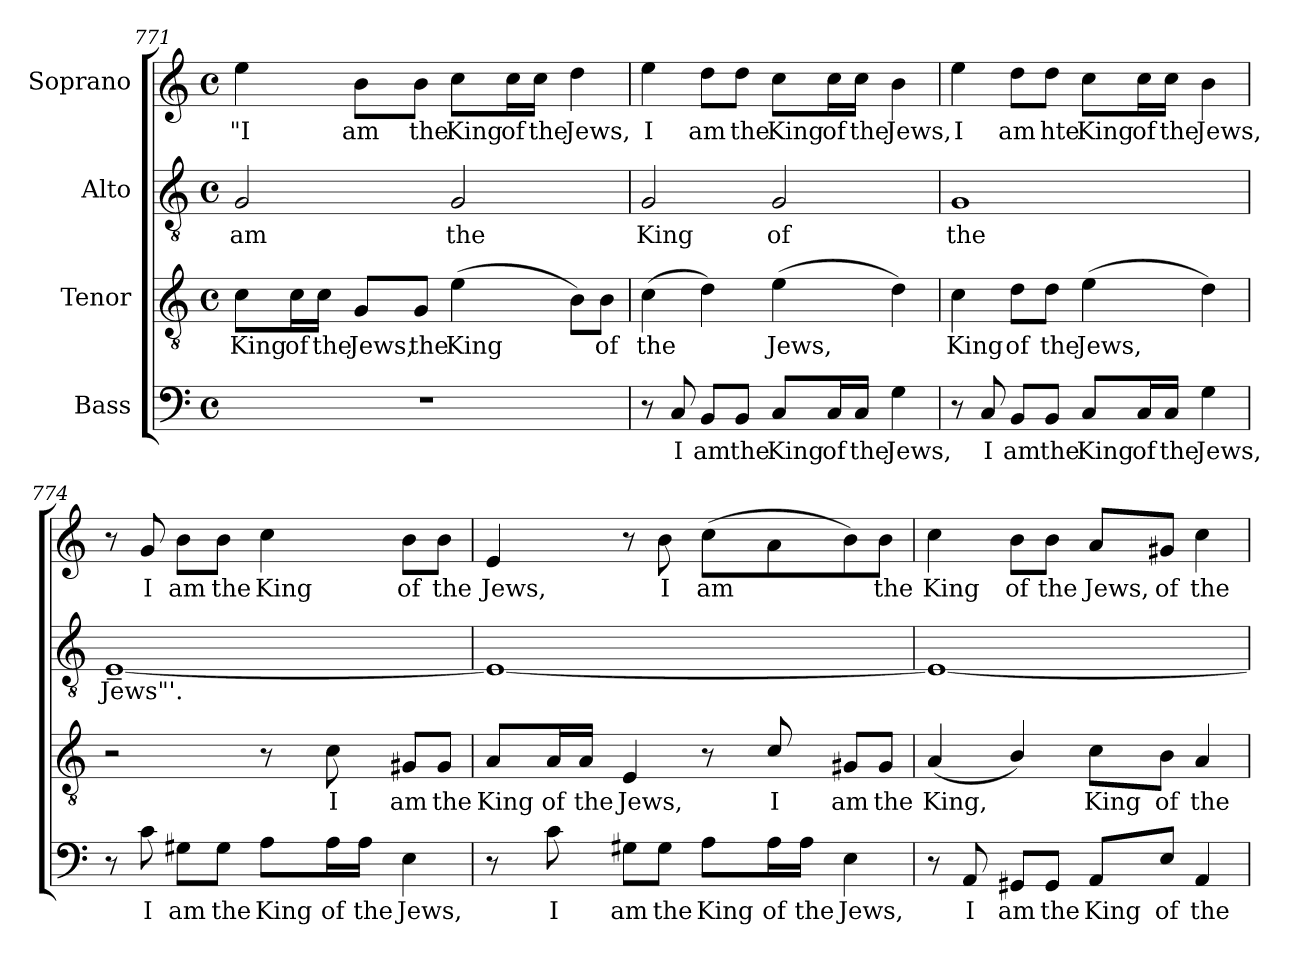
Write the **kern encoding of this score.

**kern	**text	**kern	**text	**kern	**text	**kern	**text
*part4	*part4	*part3	*part3	*part2	*part2	*part1	*part1
*staff4	*staff4	*staff3	*staff3	*staff2	*staff2	*staff1	*staff1
*I"Bass	*	*I"Tenor	*	*I"Alto	*	*I"Soprano	*
!!LO:LB:g=z
*clefF4	*	*clefGv2	*	*clefGv2	*	*clefG2	*
*	*	*ITrd7c12	*	*ITrd7c12	*	*	*
*k[]	*	*k[]	*	*k[]	*	*k[]	*
*C:	*	*C:	*	*C:	*	*C:	*
*M4/4	*	*M4/4	*	*M4/4	*	*M4/4	*
*met(c)	*	*met(c)	*	*met(c)	*	*met(c)	*
=771	=771	=771	=771	=771	=771	=771	=771
!	!	!	!LO:LY:b:color=#000000	!	!	!	!
!	!	!	!	!	!LO:LY:b:color=#000000	!	!
!	!	!	!	!	!	!	!LO:LY:b:color=#000000
1r	.	8Ci\L	King	2GGi/	am	4eei\	"I
!	!	!	!LO:LY:b:color=#000000	!	!	!	!
.	.	16Ci\L	of	.	.	.	.
!	!	!	!LO:LY:b:color=#000000	!	!	!	!
.	.	16Ci\JJ	the	.	.	.	.
!	!	!	!LO:LY:b:color=#000000	!	!	!	!
!	!	!	!	!	!	!	!LO:LY:b:color=#000000
.	.	8GGi/L	Jews,	.	.	8bi\L	am
!	!	!	!LO:LY:b:color=#000000	!	!	!	!
!	!	!	!	!	!	!	!LO:LY:b:color=#000000
.	.	8GGi/J	the	.	.	8bi\J	the
!	!	!	!LO:LY:b:color=#000000	!	!	!	!
!	!	!	!	!	!LO:LY:b:color=#000000	!	!
!	!	!	!	!	!	!	!LO:LY:b:color=#000000
.	.	(4Ei\	King	2GGi/	the	8cci\L	King
!	!	!	!	!	!	!	!LO:LY:b:color=#000000
.	.	.	.	.	.	16cci\L	of
!	!	!	!	!	!	!	!LO:LY:b:color=#000000
.	.	.	.	.	.	16cci\JJ	the
!	!	!	!	!	!	!	!LO:LY:b:color=#000000
.	.	8BBi\L)	.	.	.	4ddi\	Jews,
!	!	!	!LO:LY:b:color=#000000	!	!	!	!
.	.	8BBi\J	of	.	.	.	.
=772	=772	=772	=772	=772	=772	=772	=772
!	!	!	!LO:LY:b:color=#000000	!	!	!	!
!	!	!	!	!	!LO:LY:b:color=#000000	!	!
!	!	!	!	!	!	!	!LO:LY:b:color=#000000
8r	.	(4Ci\	the	2GGi/	King	4eei\	I
!	!LO:LY:b:color=#000000	!	!	!	!	!	!
8Ci/	I	.	.	.	.	.	.
!	!LO:LY:b:color=#000000	!	!	!	!	!	!
!	!	!	!	!	!	!	!LO:LY:b:color=#000000
8BBi/L	am	4Di\)	.	.	.	8ddi\L	am
!	!LO:LY:b:color=#000000	!	!	!	!	!	!
!	!	!	!	!	!	!	!LO:LY:b:color=#000000
8BBi/J	the	.	.	.	.	8ddi\J	the
!	!LO:LY:b:color=#000000	!	!	!	!	!	!
!	!	!	!LO:LY:b:color=#000000	!	!	!	!
!	!	!	!	!	!LO:LY:b:color=#000000	!	!
!	!	!	!	!	!	!	!LO:LY:b:color=#000000
8Ci/L	King	(4Ei\	Jews,	2GGi/	of	8cci\L	King
!	!LO:LY:b:color=#000000	!	!	!	!	!	!
!	!	!	!	!	!	!	!LO:LY:b:color=#000000
16Ci/L	of	.	.	.	.	16cci\L	of
!	!LO:LY:b:color=#000000	!	!	!	!	!	!
!	!	!	!	!	!	!	!LO:LY:b:color=#000000
16Ci/JJ	the	.	.	.	.	16cci\JJ	the
!	!LO:LY:b:color=#000000	!	!	!	!	!	!
!	!	!	!	!	!	!	!LO:LY:b:color=#000000
4Gi\	Jews,	4Di\)	.	.	.	4bi\	Jews,
=773	=773	=773	=773	=773	=773	=773	=773
!	!	!	!LO:LY:b:color=#000000	!	!	!	!
!	!	!	!	!	!LO:LY:b:color=#000000	!	!
!	!	!	!	!	!	!	!LO:LY:b:color=#000000
8r	.	4Ci\	King	1GGi	the	4eei\	I
!	!LO:LY:b:color=#000000	!	!	!	!	!	!
8Ci/	I	.	.	.	.	.	.
!	!LO:LY:b:color=#000000	!	!	!	!	!	!
!	!	!	!LO:LY:b:color=#000000	!	!	!	!
!	!	!	!	!	!	!	!LO:LY:b:color=#000000
8BBi/L	am	8Di\L	of	.	.	8ddi\L	am
!	!LO:LY:b:color=#000000	!	!	!	!	!	!
!	!	!	!LO:LY:b:color=#000000	!	!	!	!
!	!	!	!	!	!	!	!LO:LY:b:color=#000000
8BBi/J	the	8Di\J	the	.	.	8ddi\J	hte
!	!LO:LY:b:color=#000000	!	!	!	!	!	!
!	!	!	!LO:LY:b:color=#000000	!	!	!	!
!	!	!	!	!	!	!	!LO:LY:b:color=#000000
8Ci/L	King	(4Ei\	Jews,	.	.	8cci\L	King
!	!LO:LY:b:color=#000000	!	!	!	!	!	!
!	!	!	!	!	!	!	!LO:LY:b:color=#000000
16Ci/L	of	.	.	.	.	16cci\L	of
!	!LO:LY:b:color=#000000	!	!	!	!	!	!
!	!	!	!	!	!	!	!LO:LY:b:color=#000000
16Ci/JJ	the	.	.	.	.	16cci\JJ	the
!	!LO:LY:b:color=#000000	!	!	!	!	!	!
!	!	!	!	!	!	!	!LO:LY:b:color=#000000
4Gi\	Jews,	4Di\)	.	.	.	4bi\	Jews,
!!LO:LB:g=z
=774	=774	=774	=774	=774	=774	=774	=774
!	!	!	!	!	!LO:LY:b:color=#000000	!	!
8r	.	2r	.	[<1EE~i	Jews"'.	8r	.
!	!LO:LY:b:color=#000000	!	!	!	!	!	!
!	!	!	!	!	!	!	!LO:LY:b:color=#000000
8ci\	I	.	.	.	.	8gi/	I
!	!LO:LY:b:color=#000000	!	!	!	!	!	!
!	!	!	!	!	!	!	!LO:LY:b:color=#000000
8G#Xi\L	am	.	.	.	.	8bi\L	am
!	!LO:LY:b:color=#000000	!	!	!	!	!	!
!	!	!	!	!	!	!	!LO:LY:b:color=#000000
8G#i\J	the	.	.	.	.	8bi\J	the
!	!LO:LY:b:color=#000000	!	!	!	!	!	!
!	!	!	!	!	!	!	!LO:LY:b:color=#000000
8Ai\L	King	8r	.	.	.	4cci\	King
!	!LO:LY:b:color=#000000	!	!	!	!	!	!
!	!	!	!LO:LY:b:color=#000000	!	!	!	!
16Ai\L	of	8Ci\	I	.	.	.	.
!	!LO:LY:b:color=#000000	!	!	!	!	!	!
16Ai\JJ	the	.	.	.	.	.	.
!	!LO:LY:b:color=#000000	!	!	!	!	!	!
!	!	!	!LO:LY:b:color=#000000	!	!	!	!
!	!	!	!	!	!	!	!LO:LY:b:color=#000000
4Ei\	Jews,	8GG#Xi/L	am	.	.	8bi\L	of
!	!	!	!LO:LY:b:color=#000000	!	!	!	!
!	!	!	!	!	!	!	!LO:LY:b:color=#000000
.	.	8GG#i/J	the	.	.	8bi\J	the
=775	=775	=775	=775	=775	=775	=775	=775
!	!	!	!LO:LY:b:color=#000000	!	!	!	!
!	!	!	!	!	!	!	!LO:LY:b:color=#000000
8r	.	8AAi/L	King	1EEi_<	.	4ei/	Jews,
!	!LO:LY:b:color=#000000	!	!	!	!	!	!
!	!	!	!LO:LY:b:color=#000000	!	!	!	!
8ci\	I	16AAi/L	of	.	.	.	.
!	!	!	!LO:LY:b:color=#000000	!	!	!	!
.	.	16AAi/JJ	the	.	.	.	.
!	!LO:LY:b:color=#000000	!	!	!	!	!	!
!	!	!	!LO:LY:b:color=#000000	!	!	!	!
8G#Xi\L	am	4EEi/	Jews,	.	.	8r	.
!	!LO:LY:b:color=#000000	!	!	!	!	!	!
!	!	!	!	!	!	!	!LO:LY:b:color=#000000
8G#i\J	the	.	.	.	.	8bi\	I
!	!LO:LY:b:color=#000000	!	!	!	!	!	!
!	!	!	!	!	!	!	!LO:LY:b:color=#000000
8Ai\L	King	8r	.	.	.	(8cci\L	am
!	!LO:LY:b:color=#000000	!	!	!	!	!	!
!	!	!	!LO:LY:b:color=#000000	!	!	!	!
16Ai\L	of	8Ci/	I	.	.	8ai\	.
!	!LO:LY:b:color=#000000	!	!	!	!	!	!
16Ai\JJ	the	.	.	.	.	.	.
!	!LO:LY:b:color=#000000	!	!	!	!	!	!
!	!	!	!LO:LY:b:color=#000000	!	!	!	!
4Ei\	Jews,	8GG#Xi/L	am	.	.	8bi\)	.
!	!	!	!LO:LY:b:color=#000000	!	!	!	!
!	!	!	!	!	!	!	!LO:LY:b:color=#000000
.	.	8GG#i/J	the	.	.	8bi\J	the
=776	=776	=776	=776	=776	=776	=776	=776
!	!	!	!LO:LY:b:color=#000000	!	!	!	!
!	!	!	!	!	!	!	!LO:LY:b:color=#000000
8r	.	(4AAi/	King,	1EEi_<	.	4cci\	King
!	!LO:LY:b:color=#000000	!	!	!	!	!	!
8AAi/	I	.	.	.	.	.	.
!	!LO:LY:b:color=#000000	!	!	!	!	!	!
!	!	!	!	!	!	!	!LO:LY:b:color=#000000
8GG#Xi/L	am	4BBi/)	.	.	.	8bi\L	of
!	!LO:LY:b:color=#000000	!	!	!	!	!	!
!	!	!	!	!	!	!	!LO:LY:b:color=#000000
8GG#i/J	the	.	.	.	.	8bi\J	the
!	!LO:LY:b:color=#000000	!	!	!	!	!	!
!	!	!	!LO:LY:b:color=#000000	!	!	!	!
!	!	!	!	!	!	!	!LO:LY:b:color=#000000
8AAi/L	King	8Ci\L	King	.	.	8ai/L	Jews,
!	!LO:LY:b:color=#000000	!	!	!	!	!	!
!	!	!	!LO:LY:b:color=#000000	!	!	!	!
!	!	!	!	!	!	!	!LO:LY:b:color=#000000
8Ei/J	of	8BBi\J	of	.	.	8g#Xi/J	of
!	!LO:LY:b:color=#000000	!	!	!	!	!	!
!	!	!	!LO:LY:b:color=#000000	!	!	!	!
!	!	!	!	!	!	!	!LO:LY:b:color=#000000
4AAi/	the	4AAi/	the	.	.	4cci\	the
=	=	=	=	=	=	=	=
*-	*-	*-	*-	*-	*-	*-	*-
